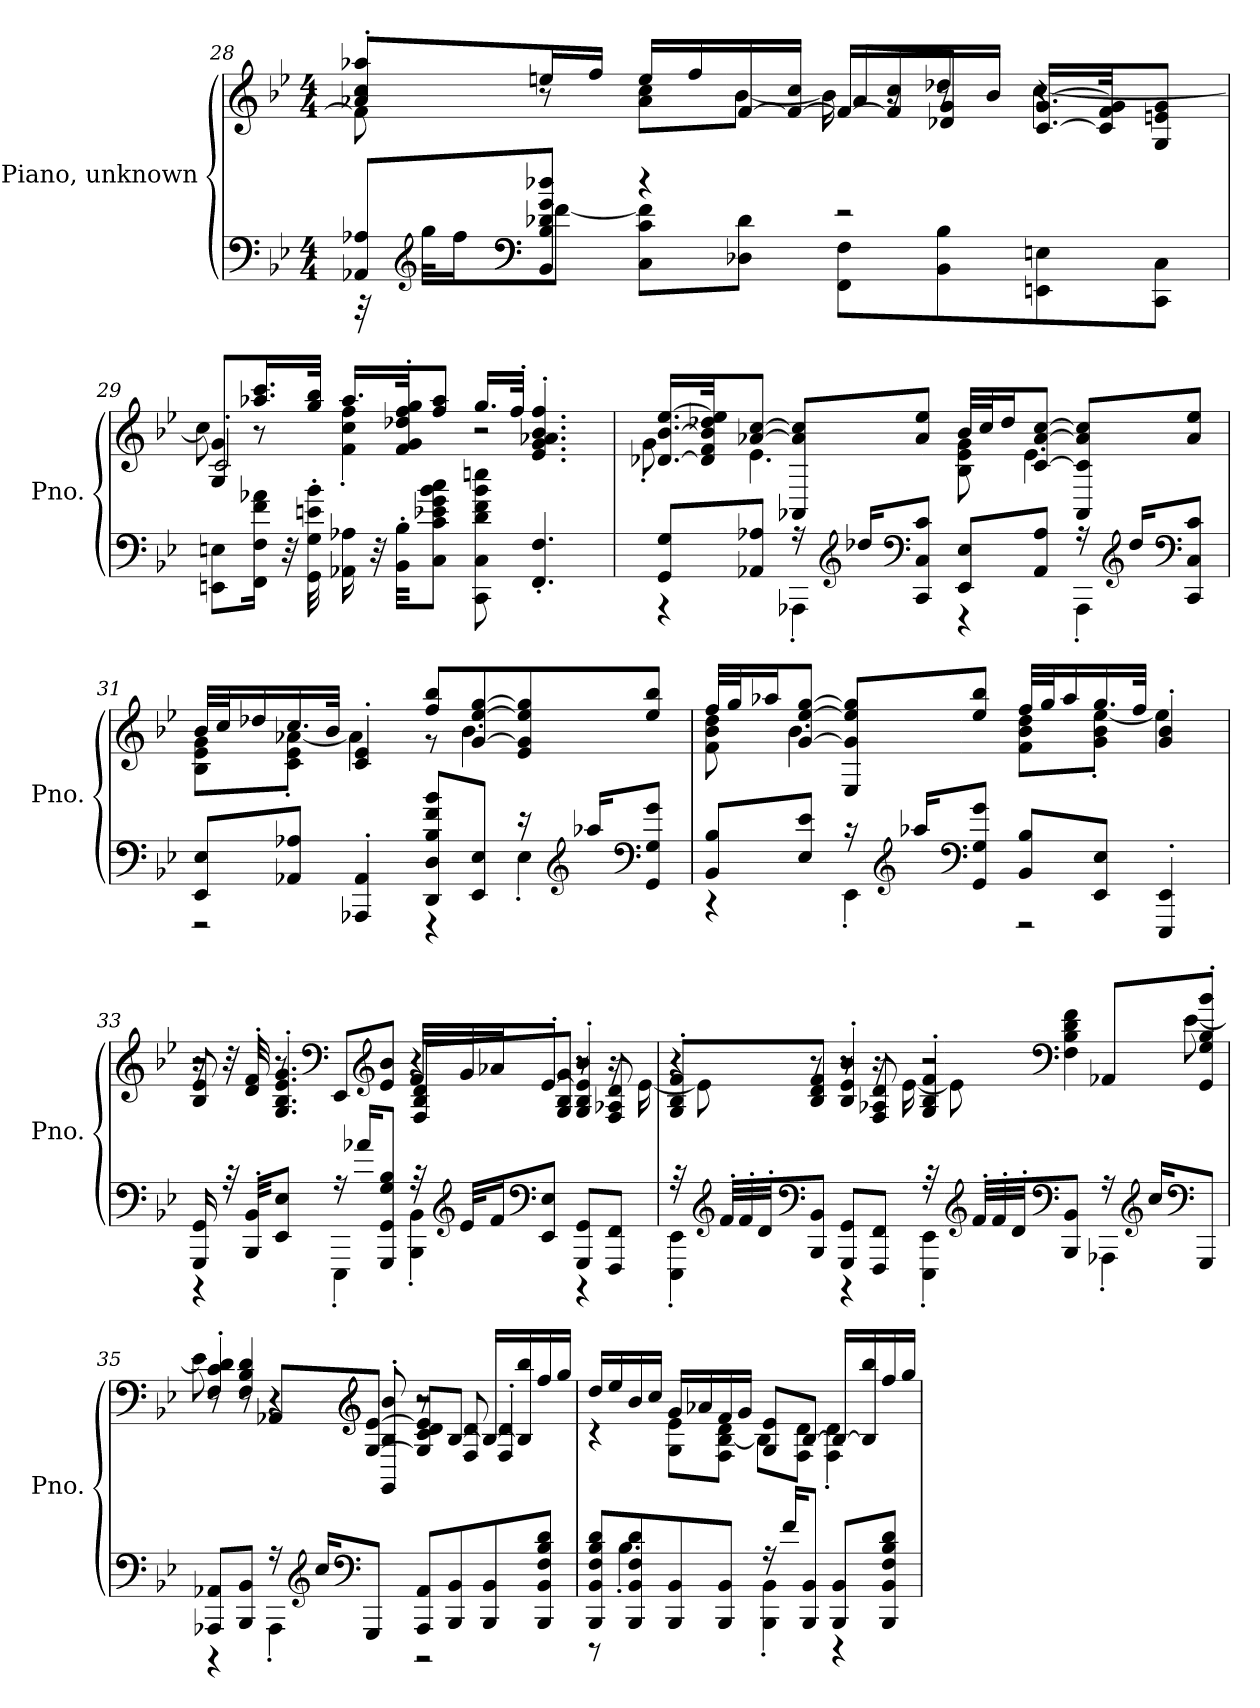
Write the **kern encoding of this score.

**kern	**kern
*part1	*part1
*staff2	*staff1
*I"Piano, unknown	*
*I'Pno.	*
!!LO:LB:g=z
*clefF4	*clefG2
*k[b-e-]	*k[b-e-]
*M4/4	*M4/4
=28	=28
*^	*^
*	*	*	*^
8AA-X/ 8A-X/L	32r	8a-X/' 8cc/' 8aa-X/'L	8f\]	2r
*clefG2	*	*	*	*
.	32gg\KLL	.	.	.
.	16ff\J	.	.	.
*clefF4	*	*	*	*
8BB-/ 8B-/ 8d-X/ 8g/ 8dd-X/J	[8f\J	16een/L	8r	.
.	.	16ff/JJ	.	.
4r	8C\ 8c\ 8f\]L	16ee/LL	8a-\ 8cc\L	.
.	.	16ff/	.	.
.	8D-X\ 8d-\J	[16f/	[8b-\J	.
.	.	16f/_ 16cc/JJ	.	.
2r	8FF\ 8F\L	16f/LL_	16b-\]	8a-/L
.	.	16f/] 16cc/	16r	.
.	8BB-\ 8B-\	16dd-X/	8r	8d-X/ 8g/J
.	.	16b-/JJ	.	.
.	8EEn\ 8En\	[16.c/ [16.g/LL	[4cc\	4r
.	.	32c/] 32f/ 32g/]JK	.	.
.	8CC\ 8C\J	8G/ 8en/ 8g/J	.	.
*v	*v	*	*	*
!!LO:LB:g=z	!!	!!
=29	=29	=29	=29
8EEn\ 8En\L	8G/ 8g/L	8cc\]	2c'/
16FF\ 16F\ 16f\ 16a-X\Jk	16.aa-X/ 16.ccc/L	8r	.
32r	.	.	.
32GG\' 32G\' 32en\' 32b-\'	32gg/ 32bb-/JJk	.	.
16AA-X\ 16A-X\	16.aa-/LL	4f\' 4cc\' 4ff\'	.
32r	.	.	.
32BB-\' 32B-\'KKL	32f/' 32g/' 32dd-X/' 32ff/' 32gg/'JK	.	.
8C\ 8c\ 8e-X\ 8g\ 8b-\ 8cc\J	8ff/ 8aa-/J	.	.
8CC\ 8C\ 8d\ 8f\ 8b-\ 8een\	16.gg/LL	2r	2r
.	32ff'/JJk	.	.
4.FF/' 4.F/'	4.e-/' 4.g/' 4.a-X/' 4.b-/' 4.ff/'	.	.
*	*	*v	*v
!!LO:LB:g=z
=30	=30	=30
*^	*	*
8GG/ 8G/L	4r	[16.d-X/ [16.b-/ [16.ee-/LL	8g'\
.	.	32d-/] 32f/ 32b-/] 32dd-X/ 32ee-/]JK	.
8AA-X/ 8A-X/J	.	[8a-X/ [8cc/J	4.e-\
16r	4AAA-X'\	8AA-X/ 8a-/] 8cc/]L	.
*clefG2	*	*	*
16dd-X/KL	.	.	.
*clefF4	*	*	*
8CC/ 8C/ 8c/J	.	8a-/ 8ee-/J	.
8EE-/ 8E-/L	4r	32b-/LLL	8B-\ 8e-\ 8g\
.	.	32cc/J	.
.	.	16dd-/J	.
8AA-/ 8A-/J	.	[8c/ [8a-/ [8cc/J	4.e-\
16r	4AAA-'\	8AA-/ 8c/] 8a-/] 8cc/]L	.
*clefG2	*	*	*
16dd-/KL	.	.	.
*clefF4	*	*	*
8CC/ 8C/ 8c/J	.	8a-/ 8ee-/J	.
!!LO:LB:g=z	!!
=31	=31	=31	=31
8EE-/ 8E-/L	2r	32b-/LLL	8B-\ 8e-\ 8g\L
.	.	32cc/J	.
.	.	16dd-X/	.
8AA-X/ 8A-X/J	.	16.cc/	8c\' 8e-\' [8a-X\'J
.	.	32b-/JJk	.
4AAA-X/' 4AA-/'	.	4c/' 4e-/'	4a-\]
8DD/ 8D/ 8B-/ 8f/ 8b-/L	4r	8ff/ 8bb-/L	8r
8EE-/ 8E-/J	.	[8g/ [8ee-/ [8gg/	4.b-\
16r	4E-'\	8e-/ 8g/] 8ee-/] 8gg/]	.
*clefG2	*	*	*
16aa-X/KL	.	.	.
*clefF4	*	*	*
8GG/ 8G/ 8g/J	.	8ee-/ 8bb-/J	.
=32	=32	=32	=32
8BB-/ 8B-/L	4r	32ff/LLL	8f\ 8b-\ 8dd\
.	.	32gg/J	.
.	.	16aa-X/J	.
8E-/ 8e-/J	.	[8g/ [8ee-/ [8gg/J	4.b-\
16r	4EE-'\	8E-/ 8g/] 8ee-/] 8gg/]L	.
*clefG2	*	*	*
16aa-X/KL	.	.	.
*clefF4	*	*	*
8GG/ 8G/ 8g/J	.	8ee-/ 8bb-/J	.
8BB-/ 8B-/L	2r	32ff/LLL	8f\ 8b-\ 8dd\L
.	.	32gg/J	.
.	.	16aa-/	.
8EE-/ 8E-/J	.	16.gg/	8g\' 8b-\' [8ee-\'J
.	.	32ff/JJk	.
4EEE-/' 4EE-/'	.	4g/' 4b-/'	4ee-\]
!!LO:PB:g=z
=33	=33	=33	=33
*	*	*	*^
16GGG/ 16GG/	4r	16r	2r	8B-/ 8e-/
32r	.	32r	.	.
32BBB-/' 32BB-/'KKL	.	32d/' 32f/'	.	.
8EE-/ 8E-/J	.	8r	.	4.G/' 4.B-/' 4.e-/' 4.g/'
*	*	*clefF4	*	*
16r	4EEE-'\	8EE-/L	.	.
16a-X/KL	.	.	.	.
*	*	*clefG2	*	*
8GGG/ 8GG/ 8G/ 8B-/J	.	8e-/ 8b-/J	.	.
32r	4BBB-\' 4BB-\'	32f/LLL	4r	8F/ 8B-/ 8d/L
*clefG2	*	*	*	*
32e-/KLL	.	32g/J	.	.
16f/J	.	16a-X/J	.	.
*clefF4	*	*	*	*
8EE-/ 8E-/J	.	[8e-'/J	.	8G/ 8B-/ 8g/J
8GGG/ 8GG/L	4r	4G/' 4B-/' 4e-/]' 4b-/'	8r	8r
8FFF/ 8FF/J	.	.	16r	8F/ 8A-X/ 8d/
.	.	.	[16e-\	.
!!LO:LB:g=z	!!	!!
=34	=34	=34	=34	=34
32r	4EEE-\' 4EE-\'	8G/' 8B-/' 8f/'L	8e-\]	4r
*clefG2	*	*	*	*
32f'/LLL	.	.	.	.
32f'/	.	.	.	.
32d'/JJ	.	.	.	.
*clefF4	*	*	*	*
8BBB-/ 8BB-/J	.	8B-/ 8d/ 8f/J	8r	.
8GGG/ 8GG/L	4r	4B-/' 4e-/' 4b-/'	8r	8r
8FFF/ 8FF/J	.	.	16r	8F/ 8A-X/ 8d/
.	.	.	[16e-\	.
32r	4EEE-\' 4EE-\'	4G/' 4B-/' 4f/'	8e-\]	2r
*clefG2	*	*	*	*
32f'/LLL	.	.	.	.
32f'/	.	.	.	.
32d'/JJ	.	.	.	.
*clefF4	*	*clefF4	*	*
8BBB-/ 8BB-/J	.	.	4F\ 4B-\ 4d\ 4f\	.
16r	4AAA-X'\	8AA-X/L	.	.
*clefG2	*	*	*	*
16cc/KL	.	.	.	.
*clefF4	*	*	*	*
8GGG/J	.	8GG/' 8G/' 8B-/' 8b-/'J	[8e-\	.
!!LO:LB:g=z	!!	!!
=35	=35	=35	=35	=35
8AAA-X/ 8AA-X/L	4r	4F/' 4c/' 4d/'	8e-\]	8r
8BBB-/ 8BB-/J	.	.	8r	4F/ 4B-/ 4d/
16r	4AAA-'\	8AA-X/L	4r	.
*clefG2	*	*	*	*
16cc/KL	.	.	.	.
*clefF4	*	*clefG2	*	*
8GGG/J	.	[8G/ [8e-/J	.	8GG/' 8B-/' 8b-/'
8AAA-/ 8AA-/L	2r	8G/] 8c/ 8d/ 8e-/]L	2r	8r
8BBB-/ 8BB-/	.	[8B-/J	.	8F/ 8d/
8BBB-/ 8BB-/	.	16B-/LL_	.	4F/' 4d/'
.	.	16B-/] 16bb-/	.	.
8BBB-/ 8BB-/ 8F/ 8B-/ 8d/J	.	16ff/	.	.
.	.	16gg/JJ	.	.
*	*	*	*v	*v
=36	=36	=36	=36
8BBB-/ 8BB-/ 8F/ 8B-/ 8d/L	8r	16dd/LL	4r
.	.	16ee-/	.
8BBB-/ 8BB-/ 8F/ 8d/	4.B-'\	16b-/	.
.	.	16cc/JJ	.
8BBB-/ 8BB-/	.	16g/LL	8G\ 8e-\L
.	.	16a-X/	.
8BBB-/ 8BB-/J	.	16f/	8F\ [8B-\ 8d\J
.	.	16g/JJ	.
16r	4BBB-\' 4BB-\'	8G/ 8e-/L	8B-\L]
16f/KL	.	.	.
8BBB-/ 8BB-/J	.	[8B-/J	8F\ 8d\J
8BBB-/ 8BB-/L	4r	16B-/LL_	4F\' 4d\'
.	.	16B-/] 16bb-/	.
8BBB-/ 8BB-/ 8F/ 8B-/ 8d/J	.	16ff/	.
.	.	16gg/JJ	.
*v	*v	*	*
*	*v	*v
=	=
*-	*-
